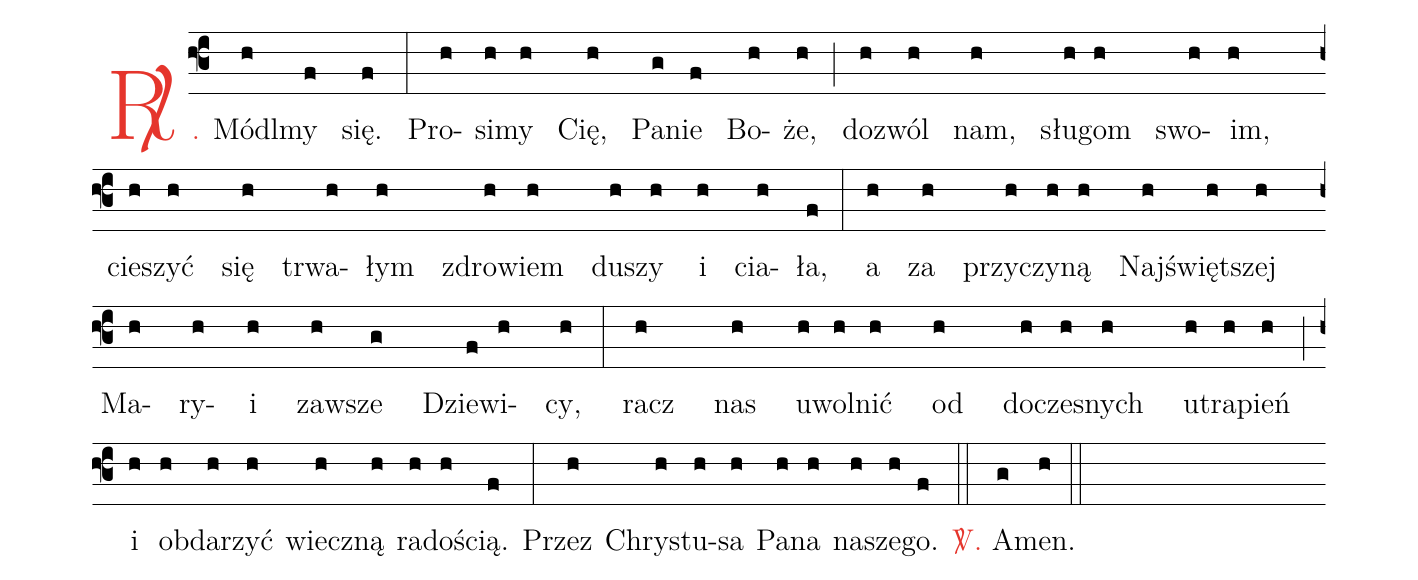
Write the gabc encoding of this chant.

%%
(f3)
<c><sp>R/</sp>.</c> Mó(h)dlmy(f) się.(f) (:)
Pro(h)si(h)my(h) Cię,(h) Pa(g)nie(f) Bo(h)że,(h) (;)
do(h)zwól(h) nam,(h) słu(h)gom(h) swo(h)im,(h) (z) cie(h)szyć(h) się(h) trwa(h)łym(h) zdro(h)wiem(h) du(h)szy(h) i(h) cia(h)ła,(f) (:)
a(h) za(h) przy(h)czy(h)ną(h) Naj(h)święt(h)szej(h) (z) Ma(h)ry(h)i(h) za(h)wsze(g) Dzie(f)wi(h)cy,(h) (:)
racz(h) nas(h) u(h)wol(h)nić(h) od(h) do(h)cze(h)snych(h) u(h)tra(h)pień(h) (;) (z)
i(h) ob(h)da(h)rzyć(h) wiecz(h)ną(h) ra(h)do(h)ścią.(f) (:)
Przez(h) Chry(h)stu(h)sa(h) Pa(h)na(h) na(h)sze(h)go.(f) (::)
<c><sp>V/</sp>.</c> A(g)men.(h) (::) (Z)
